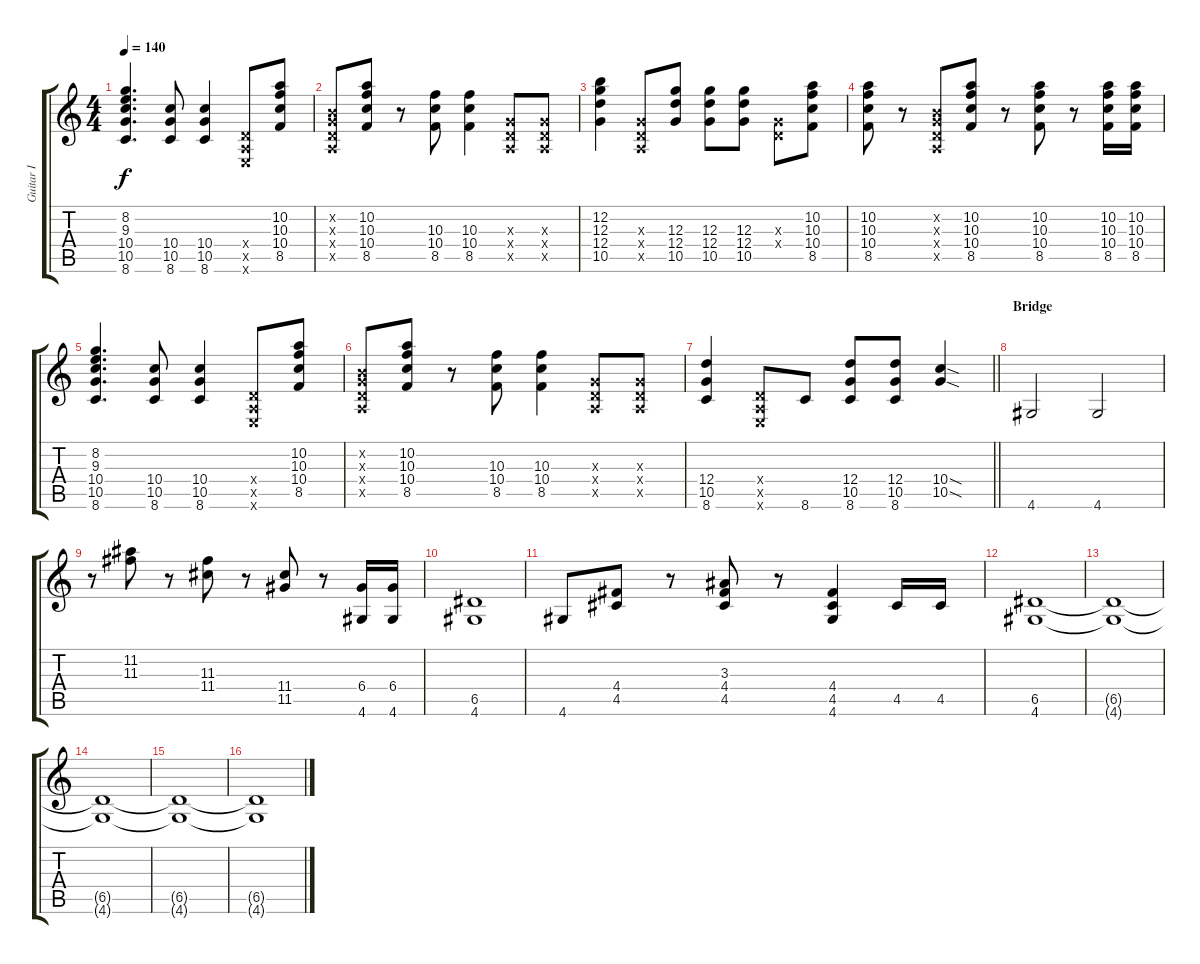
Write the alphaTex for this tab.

\track ("Guitar I" "Guitar I") {instrument overdrivenguitar}
\staff {score tabs}
\tuning (E4 B3 G3 D3 A2 E2) {hide}
\ts (4 4)
\tempo 140
\clef g2
\ks c
(8.2 9.3 10.4 10.5 8.6).4{d dy f} (10.4 10.5 8.6).8 (10.4 10.5 8.6).4 (0.4{x} 0.5{x} 0.6{x}).8 (10.2 10.3 10.4 8.5).8 |
(0.2{x} 0.3{x} 0.4{x} 0.5{x}).8 (10.2 10.3 10.4 8.5).8 r.8 (10.3 10.4 8.5).8 (10.3 10.4 8.5).4 (0.3{x} 0.4{x} 0.5{x}).8 (0.3{x} 0.4{x} 0.5{x}).8 |
(12.2 12.3 12.4 10.5).4 (0.3{x} 0.4{x} 0.5{x}).8 (12.3 12.4 10.5).8 (12.3 12.4 10.5).8 (12.3 12.4 10.5).8 (0.3{x} 0.4{x}).8 (10.2 10.3 10.4 8.5).8 |
(10.2 10.3 10.4 8.5).8 r.8 (0.2{x} 0.3{x} 0.4{x} 0.5{x}).8 (10.2 10.3 10.4 8.5).8 r.8 (10.2 10.3 10.4 8.5).8 r.8 (10.2 10.3 10.4 8.5).16 (10.2 10.3 10.4 8.5).16 |
(8.2 9.3 10.4 10.5 8.6).4{d} (10.4 10.5 8.6).8 (10.4 10.5 8.6).4 (0.4{x} 0.5{x} 0.6{x}).8 (10.2 10.3 10.4 8.5).8 |
(0.2{x} 0.3{x} 0.4{x} 0.5{x}).8 (10.2 10.3 10.4 8.5).8 r.8 (10.3 10.4 8.5).8 (10.3 10.4 8.5).4 (0.3{x} 0.4{x} 0.5{x}).8 (0.3{x} 0.4{x} 0.5{x}).8 |
\barLineRight lightlight
(12.4 10.5 8.6).4 (0.4{x} 0.5{x} 0.6{x}).8 8.6.8 (12.4 10.5 8.6).8 (12.4 10.5 8.6).8 (10.4{sod} 10.5{sod}).4 |
\section ("" "Bridge")
4.6.2 4.6.2 |
r.8 (11.2 11.3).8 r.8 (11.3 11.4).8 r.8 (11.4 11.5).8 r.8 (6.4 4.6).16 (6.4 4.6).16 |
(6.5 4.6).1 |
4.6.8 (4.4 4.5).8 r.8 (3.3 4.4 4.5).8 r.8 (4.4 4.5 4.6).4 4.5.16 4.5.16 |
(6.5 4.6).1{volume 10} |
(6.5{t} 4.6{t}).1 |
(6.5{t} 4.6{t}).1 |
(6.5{t} 4.6{t}).1 |
(6.5{t} 4.6{t}).1
